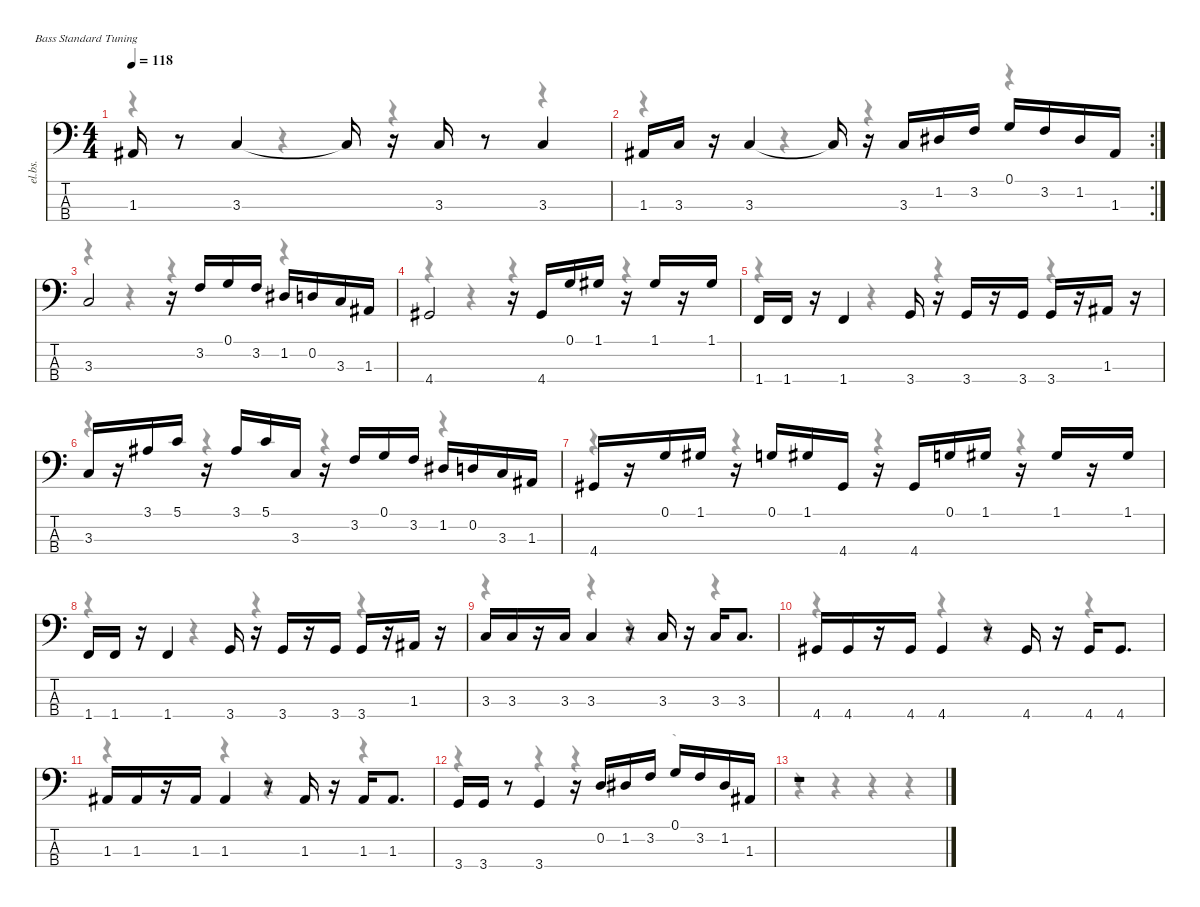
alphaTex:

\defaultSystemsLayout 4
\hideDynamics
\bracketExtendMode nobrackets
\track ("Bass" "el.bs.") {instrument electricbasspick}
\staff {score tabs}
\tuning (G2 D2 A1 E1)
\voice
\ts (4 4)
\tempo 118
\clef f4
\ks c
1.3{acc #}.16{dy f} r.8 3.3.4 3.3{t}.16 r.16 3.3.16 r.8 3.3.4 |
\rc 2
1.3{acc #}.16 3.3.16 r.16 3.3.4 3.3{t}.16 r.16 3.3.16 1.2{acc #}.16 3.2.16 0.1.16 3.2.16 1.2{acc #}.16 1.3{acc #}.16 |
3.3.2 r.16 3.2.16 0.1.16 3.2.16 1.2{acc #}.16 0.2.16 3.3.16 1.3{acc #}.16 |
4.4{acc #}.2 r.16 4.4{acc #}.16 0.1.16 1.1{acc #}.16 r.16 1.1{acc #}.16 r.16 1.1{acc #}.16 |
1.4.16 1.4.16 r.16 1.4.4 3.4.16 r.16 3.4.16 r.16 3.4.16 3.4.16 r.16 1.3{acc #}.16 r.16 |
3.3.16 r.16 3.1{acc #}.16 5.1.16 r.16 3.1{acc #}.16 5.1.16 3.3.16 r.16 3.2.16 0.1.16 3.2.16 1.2{acc #}.16 0.2.16 3.3.16 1.3{acc #}.16 |
4.4{acc #}.16 r.16 0.1.16 1.1{acc #}.16 r.16 0.1.16 1.1{acc #}.16 4.4{acc #}.16 r.16 4.4{acc #}.16 0.1.16 1.1{acc #}.16 r.16 1.1{acc #}.16 r.16 1.1{acc #}.16 |
1.4.16 1.4.16 r.16 1.4.4 3.4.16 r.16 3.4.16 r.16 3.4.16 3.4.16 r.16 1.3{acc #}.16 r.16 |
3.3.16 3.3.16 r.16 3.3.16 3.3.4 r.8 3.3.16 r.16 3.3.16 3.3.8{d} |
4.4{acc #}.16 4.4{acc #}.16 r.16 4.4{acc #}.16 4.4{acc #}.4 r.8 4.4{acc #}.16 r.16 4.4{acc #}.16 4.4{acc #}.8{d} |
1.3{acc #}.16 1.3{acc #}.16 r.16 1.3{acc #}.16 1.3{acc #}.4 r.8 1.3{acc #}.16 r.16 1.3{acc #}.16 1.3{acc #}.8{d} |
3.4.16 3.4.16 r.8 3.4.4 r.16 0.2.16 1.2{acc #}.16 3.2.16 0.1.16 3.2.16 1.2{acc #}.16 1.3{acc #}.16 |
r.1
\voice
\clef f4
\ottava regular
\simile none
\ks c
r.4{dy mf} r.4 r.4 r.4 |
r.4 r.4 r.4 r.4 |
r.4 r.4 r.4 r.4 |
r.4 r.4 r.4 r.4 |
r.4 r.4 r.4 r.4 |
r.4 r.4 r.4 r.4 |
r.4 r.4 r.4 r.4 |
r.4 r.4 r.4 r.4 |
r.4 r.4 r.4 r.4 |
r.4 r.4 r.4 r.4 |
r.4 r.4 r.4 r.4 |
r.4 r.4 r.4 r.4 |
r.4 r.4 r.4 r.4
